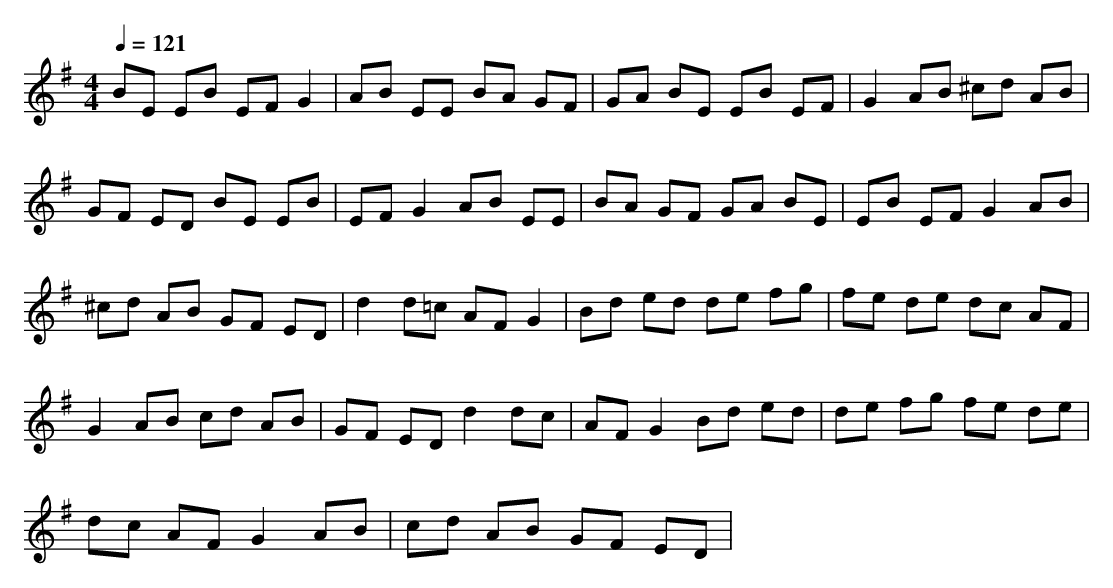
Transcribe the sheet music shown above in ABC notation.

X:1
T:
M: 4/4
L: 1/8
Q:1/4=121
K:G % 1 sharps
BE EB EF G2|AB EE BA GF|GA BE EB EF|G2 AB ^cd AB|
GF ED BE EB|EF G2 AB EE|BA GF GA BE|EB EF G2 AB|
^cd AB GF ED|d2 d=c AF G2|Bd ed de fg|fe de dc AF|
G2 AB cd AB|GF ED d2 dc|AF G2 Bd ed|de fg fe de|
dc AF G2 AB|cd AB GF ED|
